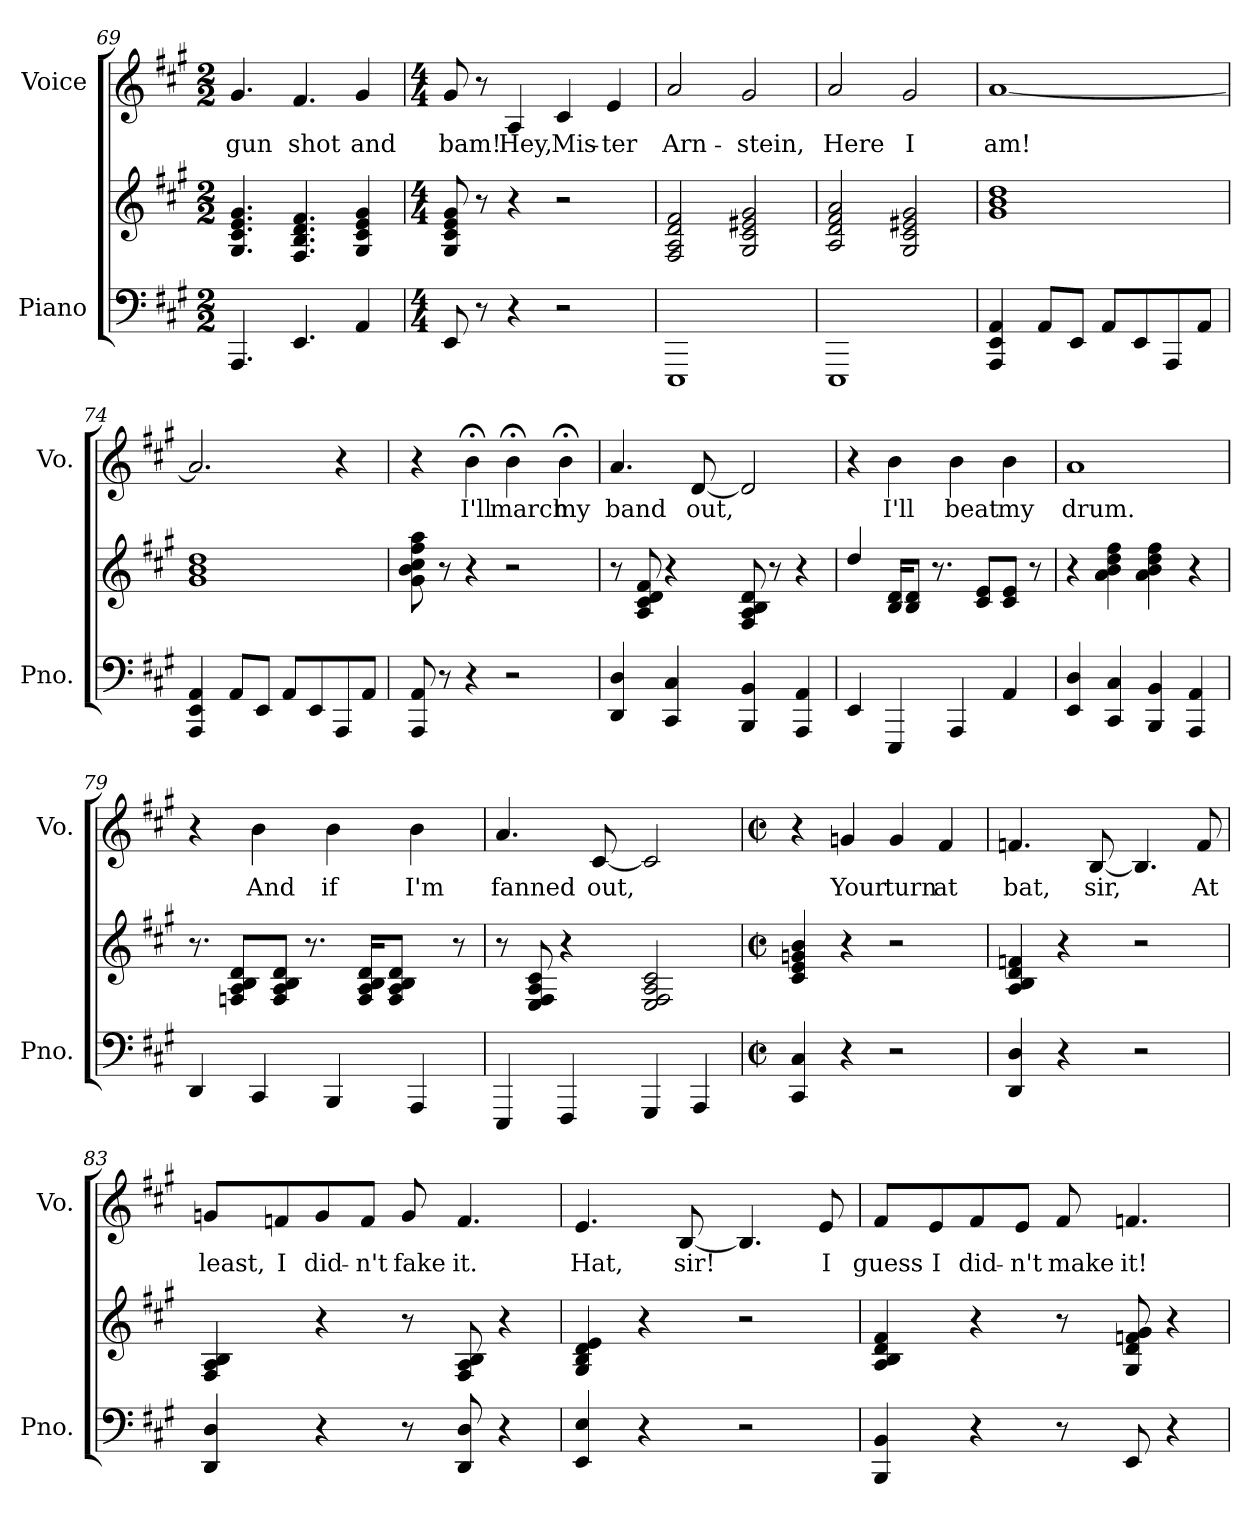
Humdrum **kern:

**kern	**kern	**kern	**text
*part2	*part2	*part1	*part1
*staff3	*staff2	*staff1	*staff1
*I"Piano	*	*I"Voice	*
*I'Pno.	*	*I'Vo.	*
!!LO:LB:g=z
*clefF4	*clefG2	*clefG2	*
*k[f#c#g#]	*k[f#c#g#]	*k[f#c#g#]	*
*M2/2	*M2/2	*M2/2	*
=69	=69	=69	=69
!	!	!	!LO:LY:b
4.AAA/	4.G#/ 4.c#/ 4.e/ 4.g#/	4.g#/	gun
!	!	!	!LO:LY:b
4.EE/	4.F#/ 4.B/ 4.d/ 4.f#/	4.f#/	shot
!	!	!	!LO:LY:b
4AA/	4G#/ 4c#/ 4e/ 4g#/	4g#/	and
!!LO:PB:g=z
=70	=70	=70	=70
*M4/4	*M4/4	*M4/4	*
!	!	!	!LO:LY:b
8EE/	8G#/ 8c#/ 8e/ 8g#/	8g#/	bam!
8r	8r	8r	.
!	!	!	!LO:LY:b
4r	4r	4A/	Hey,
!	!	!	!LO:LY:b
2r	2r	4c#/	Mis-
!	!	!	!LO:LY:b
.	.	4e/	-ter
=71	=71	=71	=71
!	!	!	!LO:LY:b
1EEE	2F#/ 2A/ 2d/ 2f#/	2a/	Arn-
!	!	!	!LO:LY:b
.	2G#/ 2c#/ 2e#X/ 2g#/	2g#/	-stein,
=72	=72	=72	=72
!	!	!	!LO:LY:b
1EEE	2A/ 2d/ 2f#/ 2a/	2a/	Here
!	!	!	!LO:LY:b
.	2G#/ 2c#/ 2e#X/ 2g#/	2g#/	I
=73	=73	=73	=73
!	!	!	!LO:LY:b
4AAA/ 4EE/ 4AA/	1g# 1b 1dd	[1a	am!
8AA/L	.	.	.
8EE/J	.	.	.
8AA/L	.	.	.
8EE/	.	.	.
8AAA/	.	.	.
8AA/J	.	.	.
!!LO:LB:g=z
=74	=74	=74	=74
4AAA/ 4EE/ 4AA/	1g# 1b 1dd	2.a/]	.
8AA/L	.	.	.
8EE/J	.	.	.
8AA/L	.	.	.
8EE/	.	.	.
8AAA/	.	4r	.
8AA/J	.	.	.
=75	=75	=75	=75
8AAA/ 8AA/	8g#\ 8b\ 8cc#\ 8ff#\ 8aa\	4r	.
8r	8r	.	.
!	!	!	!LO:LY:b
4r	4r	4b;<\	I'll
!	!	!	!LO:LY:b
2r	2r	4b;<\	march
!	!	!	!LO:LY:b
.	.	4b;<\	my
=76	=76	=76	=76
!	!	!	!LO:LY:b
4DD/ 4D/	8r	4.a/	band
.	8A/ 8c#/ 8d/ 8f#/	.	.
4CC#/ 4C#/	4r	.	.
!	!	!	!LO:LY:b
.	.	[8d/	out,
4BBB/ 4BB/	8F#/ 8A/ 8B/ 8d/	2d/]	.
.	8r	.	.
4AAA/ 4AA/	4r	.	.
!!LO:LB:g=z
=77	=77	=77	=77
4EE/	4dd/	4r	.
!	!	!	!LO:LY:b
4EEE/	16B/ 16d/KL	4b\	I'll
.	8B/ 8d/J	.	.
.	8.r	.	.
!	!	!	!LO:LY:b
4AAA/	.	4b\	beat
.	8c#/ 8e/L	.	.
!	!	!	!LO:LY:b
4AA/	8c#/ 8e/J	4b\	my
.	8r	.	.
=78	=78	=78	=78
!	!	!	!LO:LY:b
4EE/ 4D/	4r	1a	drum.
4CC#/ 4C#/	4a\ 4b\ 4dd\ 4ff#\	.	.
4BBB/ 4BB/	4a\ 4b\ 4dd\ 4ff#\	.	.
4AAA/ 4AA/	4r	.	.
=79	=79	=79	=79
4DD/	8.r	4r	.
.	8Fn/ 8A/ 8B/ 8d/L	.	.
!	!	!	!LO:LY:b
4CC#/	.	4b\	And
.	8F/ 8A/ 8B/ 8d/J	.	.
.	8.r	.	.
!	!	!	!LO:LY:b
4BBB/	.	4b\	if
.	16F/ 16A/ 16B/ 16d/KL	.	.
.	8F/ 8A/ 8B/ 8d/J	.	.
!	!	!	!LO:LY:b
4AAA/	.	4b\	I'm
.	16ryy	.	.
.	8r	.	.
!!LO:LB:g=z
=80	=80	=80	=80
!	!	!	!LO:LY:b
4EEE/	8r	4.a/	fanned
.	8E/ 8F#/ 8A/ 8c#/	.	.
4FFF#/	4r	.	.
!	!	!	!LO:LY:b
.	.	[8c#/	out,
4GGG#/	2E/ 2F#/ 2A/ 2c#/	2c#/]	.
4AAA/	.	.	.
=81	=81	=81	=81
*M2/2	*M2/2	*M2/2	*
*met(c|)	*met(c|)	*met(c|)	*
4CC#/ 4C#/	4c#/ 4e/ 4gn/ 4b/	4r	.
!	!	!	!LO:LY:b
4r	4r	4gn/	Your
!	!	!	!LO:LY:b
2r	2r	4g/	turn
!	!	!	!LO:LY:b
.	.	4f#/	at
=82	=82	=82	=82
!	!	!	!LO:LY:b
4DD/ 4D/	4A/ 4B/ 4d/ 4fn/	4.fn/	bat,
4r	4r	.	.
!	!	!	!LO:LY:b
.	.	[8B/	sir,
2r	2r	4.B/]	.
!	!	!	!LO:LY:b
.	.	8f/	At
=83	=83	=83	=83
!	!	!	!LO:LY:b
4DD/ 4D/	4F#/ 4A/ 4B/	8gn/L	least,
!	!	!	!LO:LY:b
.	.	8fn/	I
!	!	!	!LO:LY:b
4r	4r	8g/	did-
!	!	!	!LO:LY:b
.	.	8f/J	-n't
!	!	!	!LO:LY:b
8r	8r	8g/	fake
!	!	!	!LO:LY:b
8DD/ 8D/	8F#/ 8A/ 8B/	4.f/	it.
4r	4r	.	.
!!LO:PB:g=z
=84	=84	=84	=84
!	!	!	!LO:LY:b
4EE/ 4E/	4G#/ 4B/ 4d/ 4e/	4.e/	Hat,
4r	4r	.	.
!	!	!	!LO:LY:b
.	.	[8B/	sir!
2r	2r	4.B/]	.
!	!	!	!LO:LY:b
.	.	8e/	I
=85	=85	=85	=85
!	!	!	!LO:LY:b
4BBB/ 4BB/	4A/ 4B/ 4d/ 4f#/	8f#/L	guess
!	!	!	!LO:LY:b
.	.	8e/	I
!	!	!	!LO:LY:b
4r	4r	8f#/	did-
!	!	!	!LO:LY:b
.	.	8e/J	-n't
!	!	!	!LO:LY:b
8r	8r	8f#/	make
!	!	!	!LO:LY:b
8EE/	8G#/ 8d/ 8fn/ 8g#/	4.fn/	it!
4r	4r	.	.
=	=	=	=
*-	*-	*-	*-
